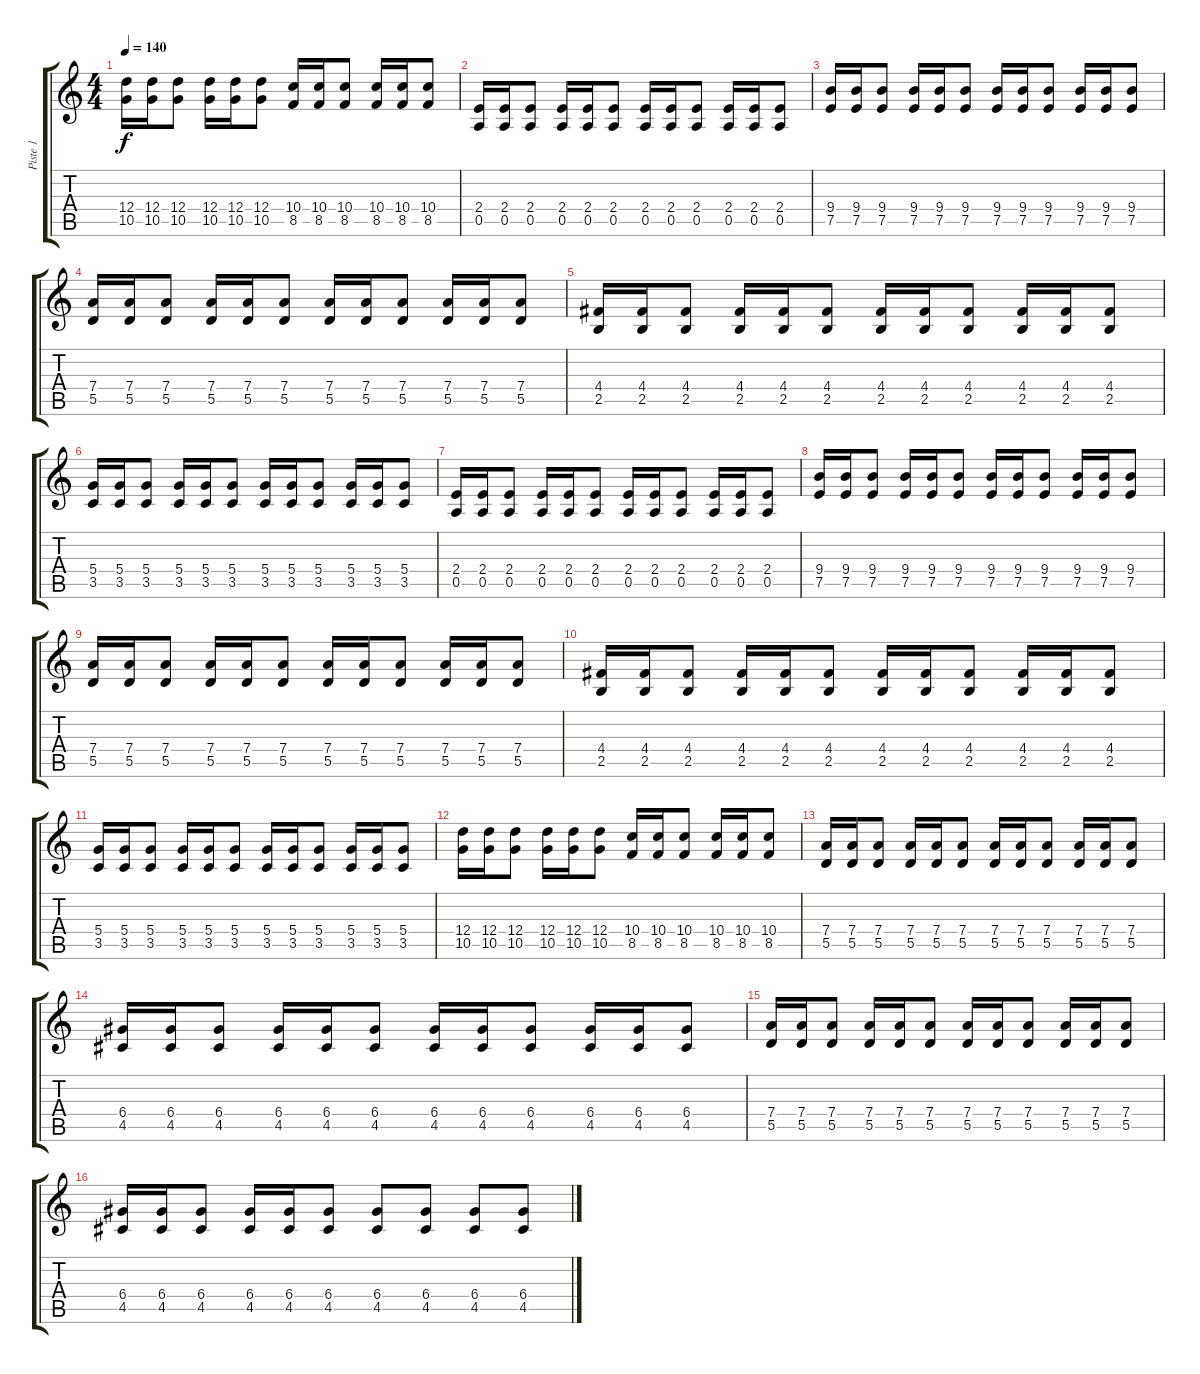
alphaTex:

\track ("Piste 1" "Piste 1") {instrument distortionguitar}
\staff {score tabs}
\tuning (E4 B3 G3 D3 A2 E2) {hide}
\ts (4 4)
\tempo 140
\clef g2
\ks c
(12.4 10.5).16{dy f} (12.4 10.5).16 (12.4 10.5).8 (12.4 10.5).16 (12.4 10.5).16 (12.4 10.5).8 (10.4 8.5).16 (10.4 8.5).16 (10.4 8.5).8 (10.4 8.5).16 (10.4 8.5).16 (10.4 8.5).8 |
(2.4 0.5).16 (2.4 0.5).16 (2.4 0.5).8 (2.4 0.5).16 (2.4 0.5).16 (2.4 0.5).8 (2.4 0.5).16 (2.4 0.5).16 (2.4 0.5).8 (2.4 0.5).16 (2.4 0.5).16 (2.4 0.5).8 |
(9.4 7.5).16 (9.4 7.5).16 (9.4 7.5).8 (9.4 7.5).16 (9.4 7.5).16 (9.4 7.5).8 (9.4 7.5).16 (9.4 7.5).16 (9.4 7.5).8 (9.4 7.5).16 (9.4 7.5).16 (9.4 7.5).8 |
(7.4 5.5).16 (7.4 5.5).16 (7.4 5.5).8 (7.4 5.5).16 (7.4 5.5).16 (7.4 5.5).8 (7.4 5.5).16 (7.4 5.5).16 (7.4 5.5).8 (7.4 5.5).16 (7.4 5.5).16 (7.4 5.5).8 |
(4.4 2.5).16 (4.4 2.5).16 (4.4 2.5).8 (4.4 2.5).16 (4.4 2.5).16 (4.4 2.5).8 (4.4 2.5).16 (4.4 2.5).16 (4.4 2.5).8 (4.4 2.5).16 (4.4 2.5).16 (4.4 2.5).8 |
(5.4 3.5).16 (5.4 3.5).16 (5.4 3.5).8 (5.4 3.5).16 (5.4 3.5).16 (5.4 3.5).8 (5.4 3.5).16 (5.4 3.5).16 (5.4 3.5).8 (5.4 3.5).16 (5.4 3.5).16 (5.4 3.5).8 |
(2.4 0.5).16 (2.4 0.5).16 (2.4 0.5).8 (2.4 0.5).16 (2.4 0.5).16 (2.4 0.5).8 (2.4 0.5).16 (2.4 0.5).16 (2.4 0.5).8 (2.4 0.5).16 (2.4 0.5).16 (2.4 0.5).8 |
(9.4 7.5).16 (9.4 7.5).16 (9.4 7.5).8 (9.4 7.5).16 (9.4 7.5).16 (9.4 7.5).8 (9.4 7.5).16 (9.4 7.5).16 (9.4 7.5).8 (9.4 7.5).16 (9.4 7.5).16 (9.4 7.5).8 |
(7.4 5.5).16 (7.4 5.5).16 (7.4 5.5).8 (7.4 5.5).16 (7.4 5.5).16 (7.4 5.5).8 (7.4 5.5).16 (7.4 5.5).16 (7.4 5.5).8 (7.4 5.5).16 (7.4 5.5).16 (7.4 5.5).8 |
(4.4 2.5).16 (4.4 2.5).16 (4.4 2.5).8 (4.4 2.5).16 (4.4 2.5).16 (4.4 2.5).8 (4.4 2.5).16 (4.4 2.5).16 (4.4 2.5).8 (4.4 2.5).16 (4.4 2.5).16 (4.4 2.5).8 |
(5.4 3.5).16 (5.4 3.5).16 (5.4 3.5).8 (5.4 3.5).16 (5.4 3.5).16 (5.4 3.5).8 (5.4 3.5).16 (5.4 3.5).16 (5.4 3.5).8 (5.4 3.5).16 (5.4 3.5).16 (5.4 3.5).8 |
(12.4 10.5).16 (12.4 10.5).16 (12.4 10.5).8 (12.4 10.5).16 (12.4 10.5).16 (12.4 10.5).8 (10.4 8.5).16 (10.4 8.5).16 (10.4 8.5).8 (10.4 8.5).16 (10.4 8.5).16 (10.4 8.5).8 |
(7.4 5.5).16 (7.4 5.5).16 (7.4 5.5).8 (7.4 5.5).16 (7.4 5.5).16 (7.4 5.5).8 (7.4 5.5).16 (7.4 5.5).16 (7.4 5.5).8 (7.4 5.5).16 (7.4 5.5).16 (7.4 5.5).8 |
(6.4 4.5).16 (6.4 4.5).16 (6.4 4.5).8 (6.4 4.5).16 (6.4 4.5).16 (6.4 4.5).8 (6.4 4.5).16 (6.4 4.5).16 (6.4 4.5).8 (6.4 4.5).16 (6.4 4.5).16 (6.4 4.5).8 |
(7.4 5.5).16 (7.4 5.5).16 (7.4 5.5).8 (7.4 5.5).16 (7.4 5.5).16 (7.4 5.5).8 (7.4 5.5).16 (7.4 5.5).16 (7.4 5.5).8 (7.4 5.5).16 (7.4 5.5).16 (7.4 5.5).8 |
(6.4 4.5).16 (6.4 4.5).16 (6.4 4.5).8 (6.4 4.5).16 (6.4 4.5).16 (6.4 4.5).8 (6.4 4.5).8 (6.4 4.5).8 (6.4 4.5).8 (6.4 4.5).8
